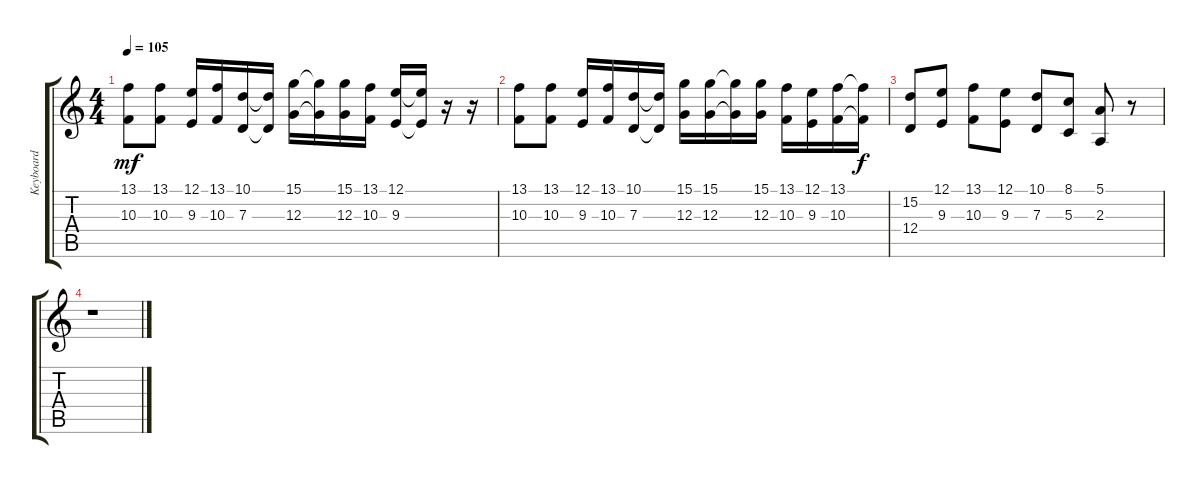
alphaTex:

\track ("Keyboard" "Keyboard") {instrument stringensemble1}
\staff {score tabs}
\tuning (E4 B3 G3 D3 A2 E2) {hide}
\ts (4 4)
\tempo 105
\clef g2
\ks c
(13.1 10.3).8{dy mf} (13.1 10.3).8 (12.1 9.3).16 (13.1 10.3).16 (10.1 7.3).16 (10.1{t} 7.3{t}).16 (15.1 12.3).16 (15.1{t} 12.3{t}).16 (15.1 12.3).16 (13.1 10.3).16 (12.1 9.3).16 (12.1{t} 9.3{t}).16 r.16 r.16 |
(13.1 10.3).8 (13.1 10.3).8 (12.1 9.3).16 (13.1 10.3).16 (10.1 7.3).16 (10.1{t} 7.3{t}).16 (15.1 12.3).16 (15.1 12.3).16 (15.1{t} 12.3{t}).16 (15.1 12.3).16 (13.1 10.3).16 (12.1 9.3).16 (13.1 10.3).16 (13.1{t} 10.3{t}).16{dy f} |
(15.2 12.4).8 (12.1 9.3).8 (13.1 10.3).8 (12.1 9.3).8 (10.1 7.3).8 (8.1 5.3).8 (5.1 2.3).8 r.8 |
r.1
